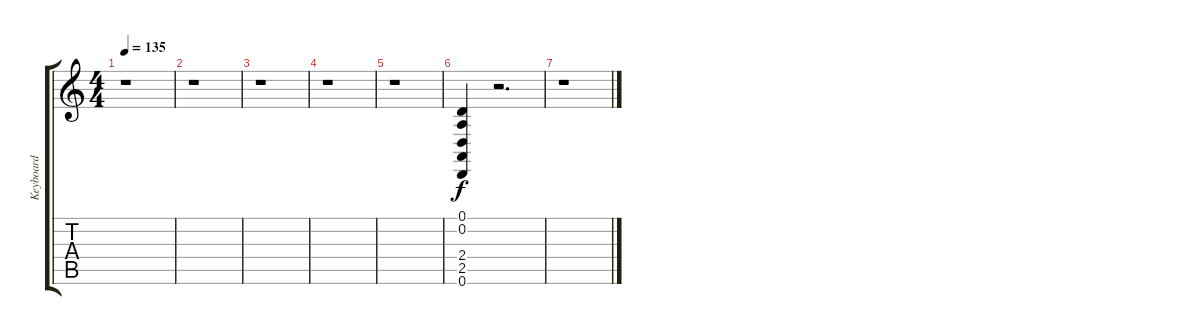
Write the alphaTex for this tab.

\track ("Keyboard" "Keyboard") {instrument orchestralharp}
\staff {score tabs}
\tuning (D4 A3 F3 C3 G2 D2) {hide}
\ts (4 4)
\tempo 135
\clef g2
\ks c
r.1{dy f} |
r.1 |
r.1 |
r.1 |
r.1 |
(0.1 0.2 2.4 2.5 0.6).4{volume 12 instrument fx5brightness} r.2{d} |
r.1
